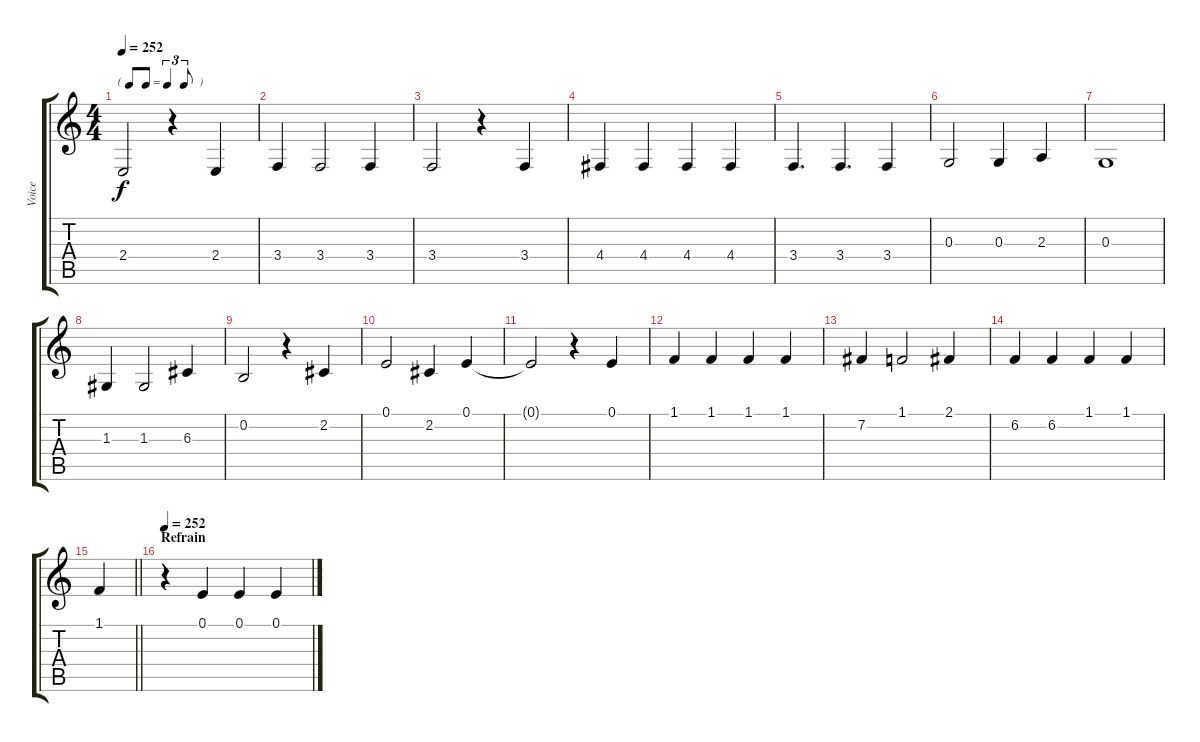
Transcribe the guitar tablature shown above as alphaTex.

\track ("Voice" "Voice") {mute instrument fiddle}
\staff {score tabs}
\tuning (E4 B3 G3 D3 A2 E2) {hide}
\ts (4 4)
\tf triplet8th
\tempo 252
\clef g2
\ks c
2.4{t}.2{dy f} r.4 2.4.4 |
3.4.4 3.4.2 3.4.4 |
3.4.2 r.4 3.4.4 |
4.4.4 4.4.4 4.4.4 4.4.4 |
3.4.4{d} 3.4.4{d} 3.4.4 |
0.3.2 0.3.4 2.3.4 |
0.3.1 |
1.3.4 1.3.2 6.3.4 |
0.2.2 r.4 2.2.4 |
0.1.2 2.2.4 0.1.4 |
0.1{t}.2 r.4 0.1.4 |
1.1.4 1.1.4 1.1.4 1.1.4 |
7.2.4 1.1.2 2.1.4 |
6.2.4 6.2.4 1.1.4 1.1.4 |
\barLineRight lightlight
1.1.4 |
\section ("" "Refrain")
\tempo 252
r.4 0.1.4 0.1.4 0.1.4
